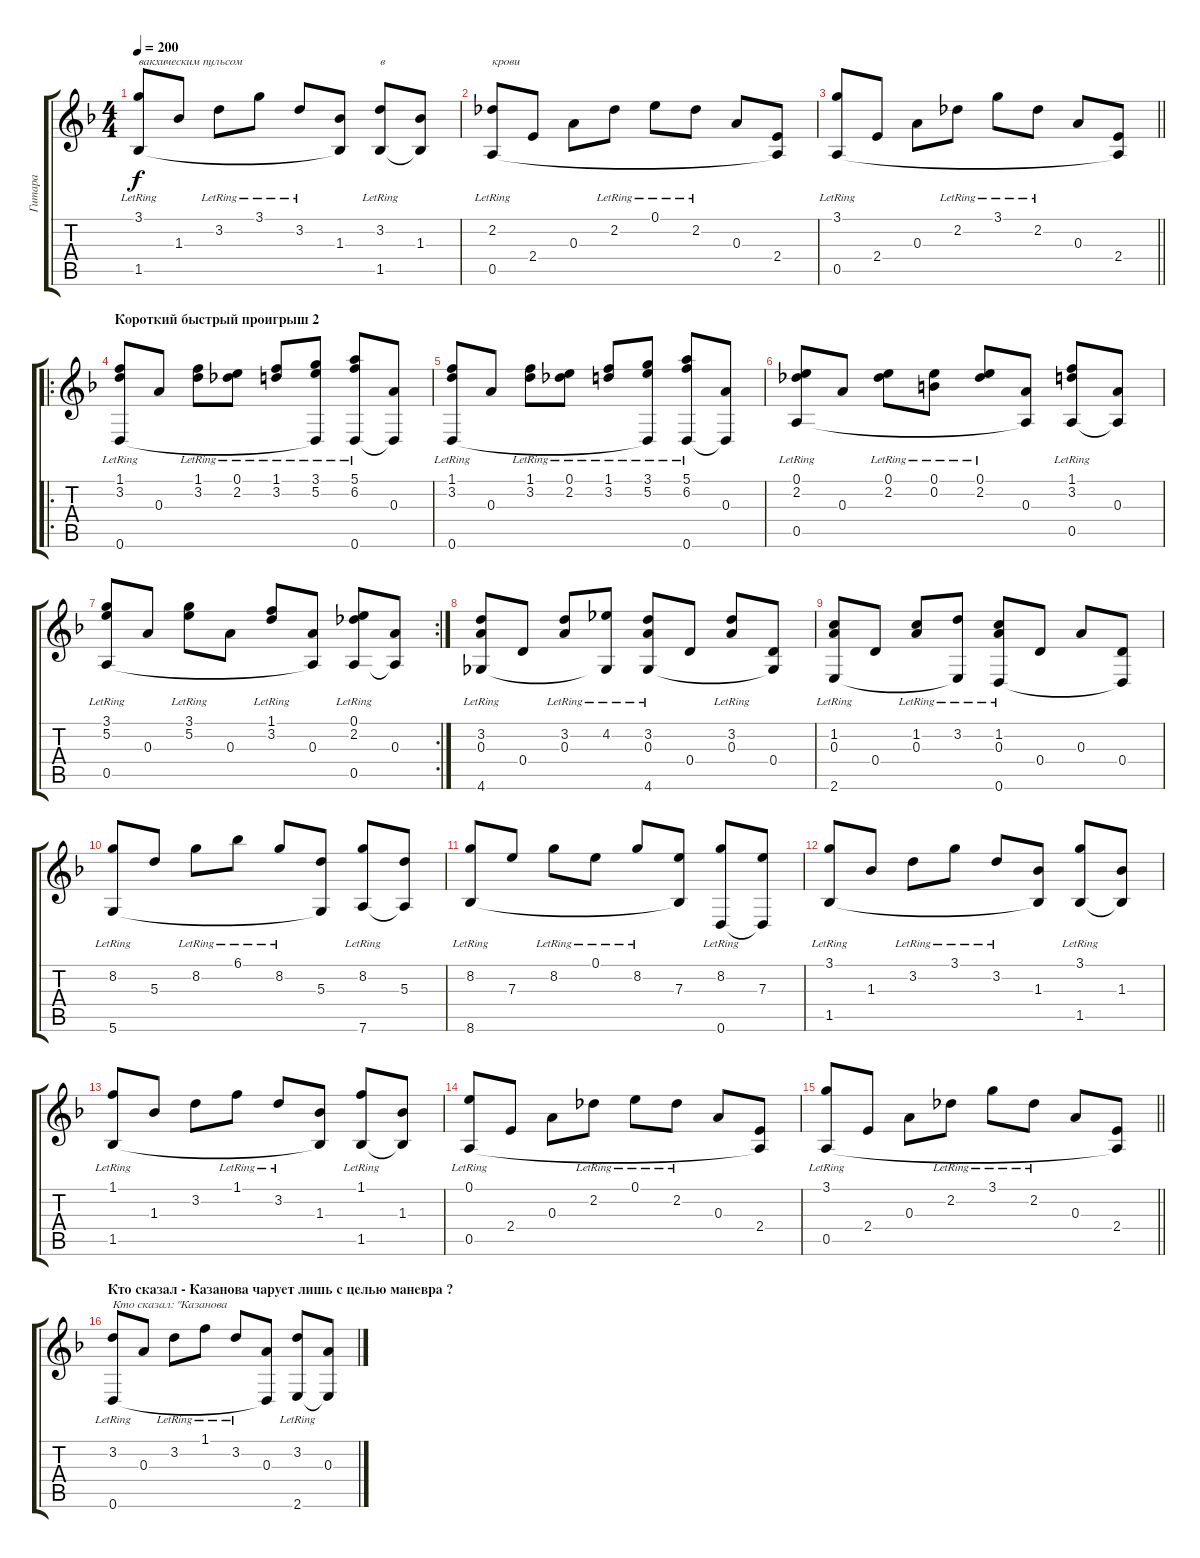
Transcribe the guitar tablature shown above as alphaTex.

\track ("Гитара" "Гитара") {instrument acousticguitarnylon}
\staff {score tabs}
\tuning (E4 B3 A3 D3 A2 D2) {hide}
\ts (4 4)
\tempo 200
\clef g2
\ks f
(3.1{lr} 1.5{lr}).8{txt "вакхическим пульсом" dy f} 1.3.8 3.2{lr}.8 3.1{lr}.8 3.2{lr}.8 (1.3 1.5{t}).8 (3.2{lr} 1.5).8{txt "в"} (1.3 1.5{t}).8 |
(2.2{lr} 0.5{lr}).8{txt "крови"} 2.4.8 0.3.8 2.2{lr}.8 0.1{lr}.8 2.2{lr}.8 0.3.8 (2.4 0.5{t}).8 |
\barLineRight lightlight
(3.1{lr} 0.5{lr}).8 2.4.8 0.3.8 2.2{lr}.8 3.1{lr}.8 2.2{lr}.8 0.3.8 (2.4 0.5{t}).8 |
\ro
\section ("" "Короткий быстрый проигрыш 2")
(1.1{lr} 3.2{lr} 0.6{lr}).8 0.3.8 (1.1{lr} 3.2{lr}).8 (0.1{lr} 2.2{lr}).8 (1.1{lr} 3.2{lr}).8 (3.1{lr} 5.2{lr} 0.6{t}).8 (5.1{lr} 6.2{lr} 0.6).8 (0.3 0.6{t}).8 |
(1.1{lr} 3.2{lr} 0.6{lr}).8 0.3.8 (1.1{lr} 3.2{lr}).8 (0.1{lr} 2.2{lr}).8 (1.1{lr} 3.2{lr}).8 (3.1{lr} 5.2{lr} 0.6{t}).8 (5.1{lr} 6.2{lr} 0.6).8 (0.3 0.6{t}).8 |
(0.1{lr} 2.2{lr} 0.5{lr}).8 0.3.8 (0.1{lr} 2.2{lr}).8 (0.1{lr} 0.2{lr}).8 (0.1{lr} 2.2{lr}).8 (0.3 0.5{t}).8 (1.1{lr} 3.2{lr} 0.5).8 (0.3 0.5{t}).8 |
\rc 2
(3.1{lr} 5.2{lr} 0.5{lr}).8 0.3.8 (3.1{lr} 5.2{lr}).8 0.3.8 (1.1{lr} 3.2{lr}).8 (0.3 0.5{t}).8 (0.1{lr} 2.2{lr} 0.5).8 (0.3 0.5{t}).8 |
(3.2{lr} 0.3 4.6{lr}).8 0.4.8 (3.2{lr} 0.3).8 (4.2{lr} 4.6{t}).8 (3.2{lr} 0.3 4.6{lr}).8 0.4.8 (3.2{lr} 0.3).8 (0.4 4.6{t}).8 |
(1.2{lr} 0.3 2.6{lr}).8 0.4.8 (1.2{lr} 0.3).8 (3.2{lr} 2.6{t}).8 (1.2{lr} 0.3 0.6{lr}).8 0.4.8 0.3.8 (0.4 0.6{t}).8 |
(8.2{lr} 5.6{lr}).8 5.3.8 8.2{lr}.8 6.1{lr}.8 8.2{lr}.8 (5.3 5.6{t}).8 (8.2{lr} 7.6).8 (5.3 7.6{t}).8 |
(8.2{lr} 8.6{lr}).8 7.3.8 8.2{lr}.8 0.1{lr}.8 8.2{lr}.8 (7.3 8.6{t}).8 (8.2{lr} 0.6).8 (7.3 0.6{t}).8 |
(3.1 1.5{lr}).8 1.3.8 3.2{lr}.8 3.1{lr}.8 3.2{lr}.8 (1.3 1.5{t}).8 (3.1 1.5{lr}).8 (1.3 1.5{t}).8 |
(1.1 1.5{lr}).8 1.3.8 3.2.8 1.1{lr}.8 3.2{lr}.8 (1.3 1.5{t}).8 (1.1 1.5{lr}).8 (1.3 1.5{t}).8 |
(0.1{lr} 0.5{lr}).8 2.4.8 0.3.8 2.2{lr}.8 0.1{lr}.8 2.2{lr}.8 0.3.8 (2.4 0.5{t}).8 |
\barLineRight lightlight
(3.1{lr} 0.5{lr}).8 2.4.8 0.3.8 2.2{lr}.8 3.1{lr}.8 2.2{lr}.8 0.3.8 (2.4 0.5{t}).8 |
\section ("" "Кто сказал - Казанова чарует лишь с целью маневра ?")
(3.2{lr} 0.6{lr}).8{txt "Кто сказал: \"Казанова"} 0.3.8 3.2{lr}.8 1.1{lr}.8 3.2{lr}.8 (0.3 0.6{t}).8 (3.2{lr} 2.6).8 (0.3 2.6{t}).8
